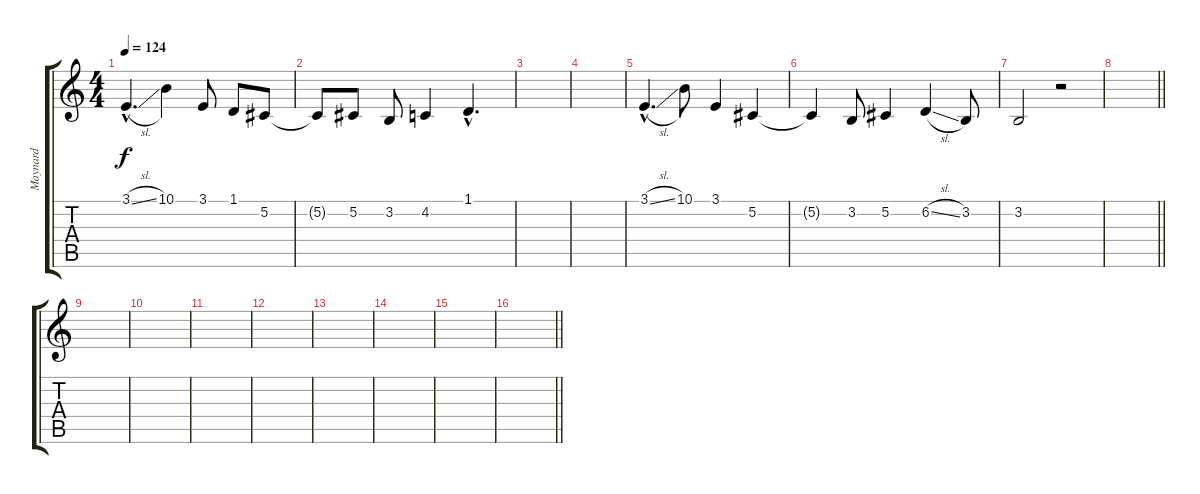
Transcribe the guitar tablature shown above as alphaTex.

\track ("Maynard" "Maynard") {instrument synthstrings2}
\staff {score tabs}
\tuning (Db4 Ab3 E3 B2 Gb2 Db2) {hide}
\ts (4 4)
\tempo 124
\clef g2
\ks c
3.1{sl hac}.4{d dy f} 10.1.4 3.1.8 1.1.8 5.2.8 |
5.2{t}.8 5.2.8 3.2.8 4.2.4 1.1{hac}.4{d} |
|
|
3.1{sl hac}.4{d} 10.1.8 3.1.4 5.2.4 |
5.2{t}.4 3.2.8 5.2.4 6.2{sl}.4 3.2.8 |
3.2.2 r.2 |
\barLineRight lightlight
|
|
|
|
|
|
|
|
\barLineRight lightlight
